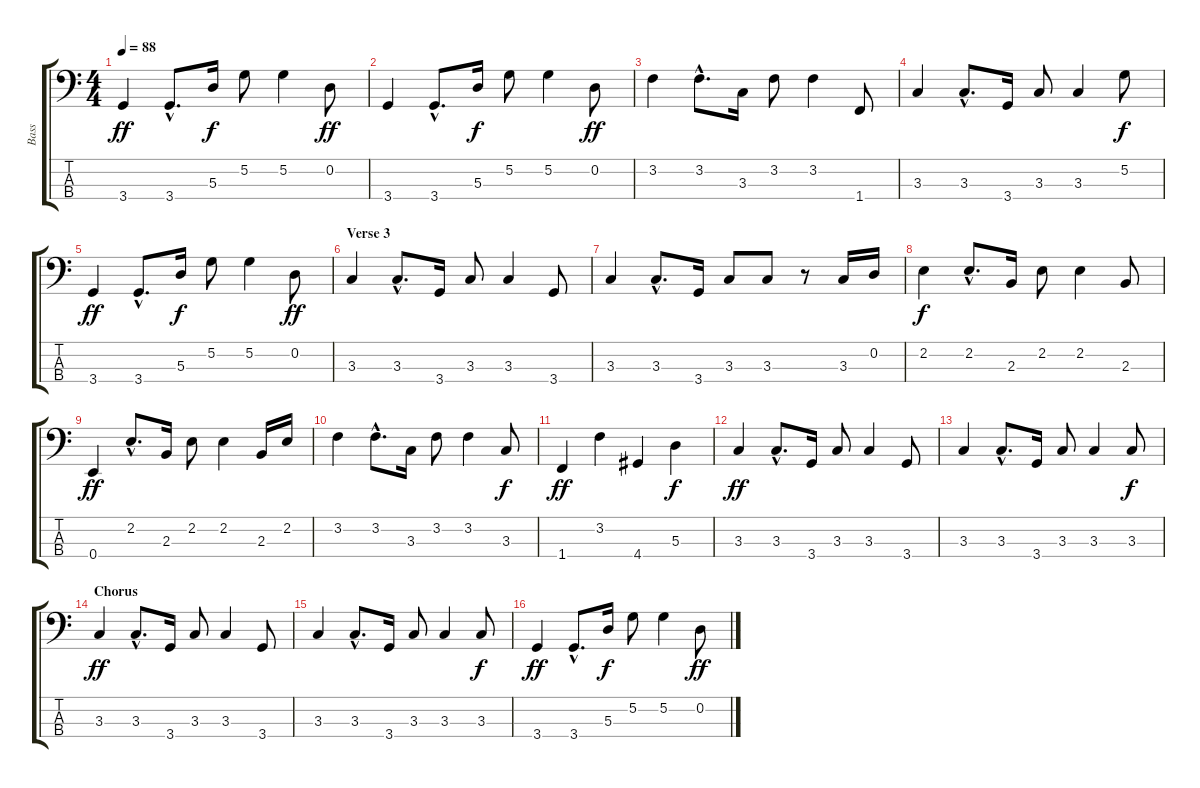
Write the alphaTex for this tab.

\track ("Bass" "Bass") {instrument electricbasspick}
\staff {score tabs}
\tuning (G2 D2 A1 E1) {hide}
\ts (4 4)
\tempo 88
\clef f4
\ks c
3.4.4{dy ff} 3.4{hac}.8{d} 5.3.16{dy f} 5.2.8 5.2.4 0.2.8{dy ff} |
3.4.4 3.4{hac}.8{d} 5.3.16{dy f} 5.2.8 5.2.4 0.2.8{dy ff} |
3.2.4 3.2{hac}.8{d} 3.3.16 3.2.8 3.2.4 1.4.8 |
3.3.4 3.3{hac}.8{d} 3.4.16 3.3.8 3.3.4 5.2.8{dy f} |
3.4.4{dy ff} 3.4{hac}.8{d} 5.3.16{dy f} 5.2.8 5.2.4 0.2.8{dy ff} |
\section ("" "Verse 3")
3.3.4 3.3{hac}.8{d} 3.4.16 3.3.8 3.3.4 3.4.8 |
3.3.4 3.3{hac}.8{d} 3.4.16 3.3.8 3.3.8 r.8 3.3.16 0.2.16 |
2.2.4{dy f} 2.2{hac}.8{d} 2.3.16 2.2.8 2.2.4 2.3.8 |
0.4.4{dy ff} 2.2{hac}.8{d} 2.3.16 2.2.8 2.2.4 2.3.16 2.2.16 |
3.2.4 3.2{hac}.8{d} 3.3.16 3.2.8 3.2.4 3.3.8{dy f} |
1.4.4{dy ff} 3.2.4 4.4.4 5.3.4{dy f} |
3.3.4{dy ff} 3.3{hac}.8{d} 3.4.16 3.3.8 3.3.4 3.4.8 |
3.3.4 3.3{hac}.8{d} 3.4.16 3.3.8 3.3.4 3.3.8{dy f} |
\section ("" "Chorus")
3.3.4{dy ff} 3.3{hac}.8{d} 3.4.16 3.3.8 3.3.4 3.4.8 |
3.3.4 3.3{hac}.8{d} 3.4.16 3.3.8 3.3.4 3.3.8{dy f} |
3.4.4{dy ff} 3.4{hac}.8{d} 5.3.16{dy f} 5.2.8 5.2.4 0.2.8{dy ff}
